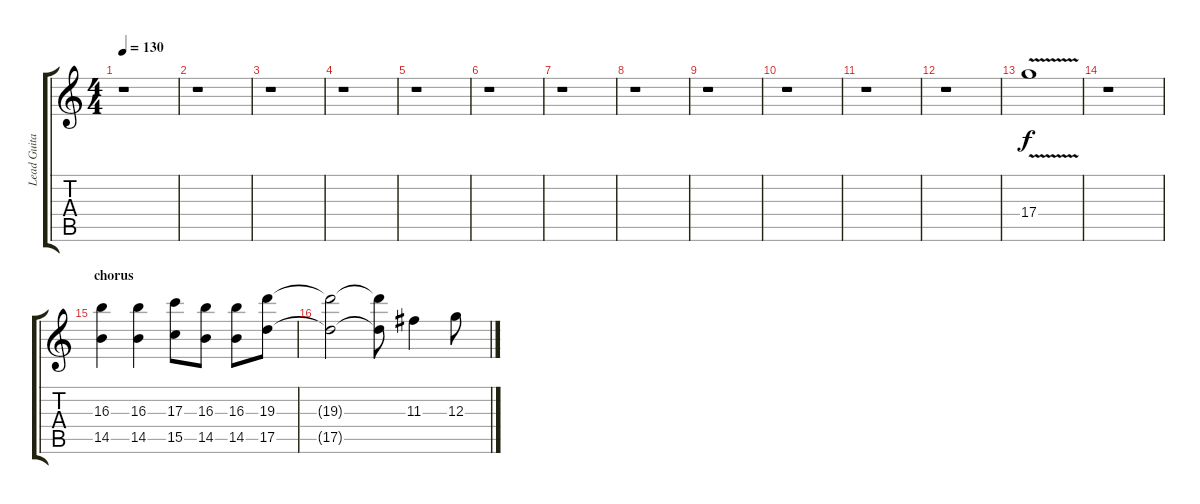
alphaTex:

\track ("Lead Guitar" "Lead Guita") {instrument distortionguitar}
\staff {score tabs}
\tuning (E4 B3 G3 D3 A2 E2) {hide}
\ts (4 4)
\tempo 130
\clef g2
\ks c
r.1{dy f} |
r.1 |
r.1 |
r.1 |
r.1 |
r.1 |
r.1 |
r.1 |
r.1 |
r.1 |
r.1 |
r.1 |
17.4{v}.1 |
r.1 |
\section ("" "chorus")
(16.3 14.5).4 (16.3 14.5).4 (17.3 15.5).8 (16.3 14.5).8 (16.3 14.5).8 (19.3 17.5).8 |
(19.3{t} 17.5{t}).2 (19.3{t} 17.5{t}).8 11.3.4 12.3.8
